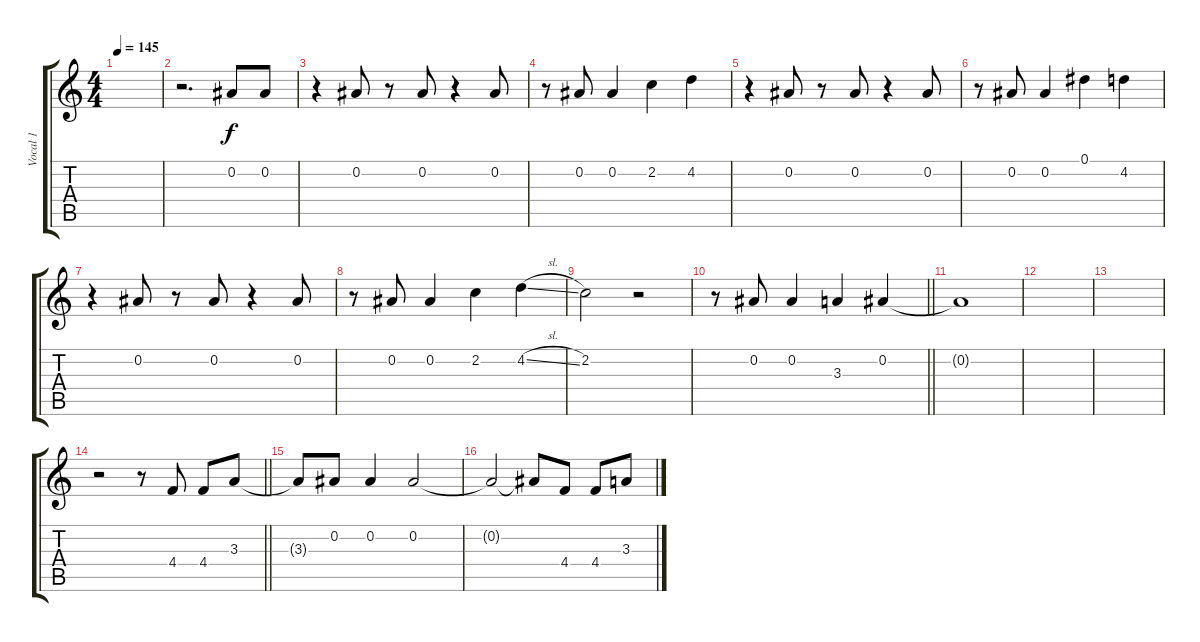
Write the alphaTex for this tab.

\track ("Vocal 1" "Vocal 1") {instrument contrabass}
\staff {score tabs}
\tuning (Eb4 Bb3 Gb3 Db3 Ab2 Eb2) {hide}
\ts (4 4)
\tempo 145
\clef g2
\ks c
|
r.2{d} 0.2.8 0.2.8 |
r.4 0.2.8 r.8 0.2.8 r.4 0.2.8 |
r.8 0.2.8 0.2.4 2.2.4 4.2.4 |
r.4 0.2.8 r.8 0.2.8 r.4 0.2.8 |
r.8 0.2.8 0.2.4 0.1.4 4.2.4 |
r.4 0.2.8 r.8 0.2.8 r.4 0.2.8 |
r.8 0.2.8 0.2.4 2.2.4 4.2{sl}.4 |
2.2.2 r.2 |
\barLineRight lightlight
r.8 0.2.8 0.2.4 3.3.4 0.2.4 |
0.2{t}.1 |
|
|
\barLineRight lightlight
r.2 r.8 4.4.8 4.4.8 3.3.8 |
3.3{t}.8 0.2.8 0.2.4 0.2.2 |
0.2{t}.2 0.2{t}.8 4.4.8 4.4.8 3.3.8
